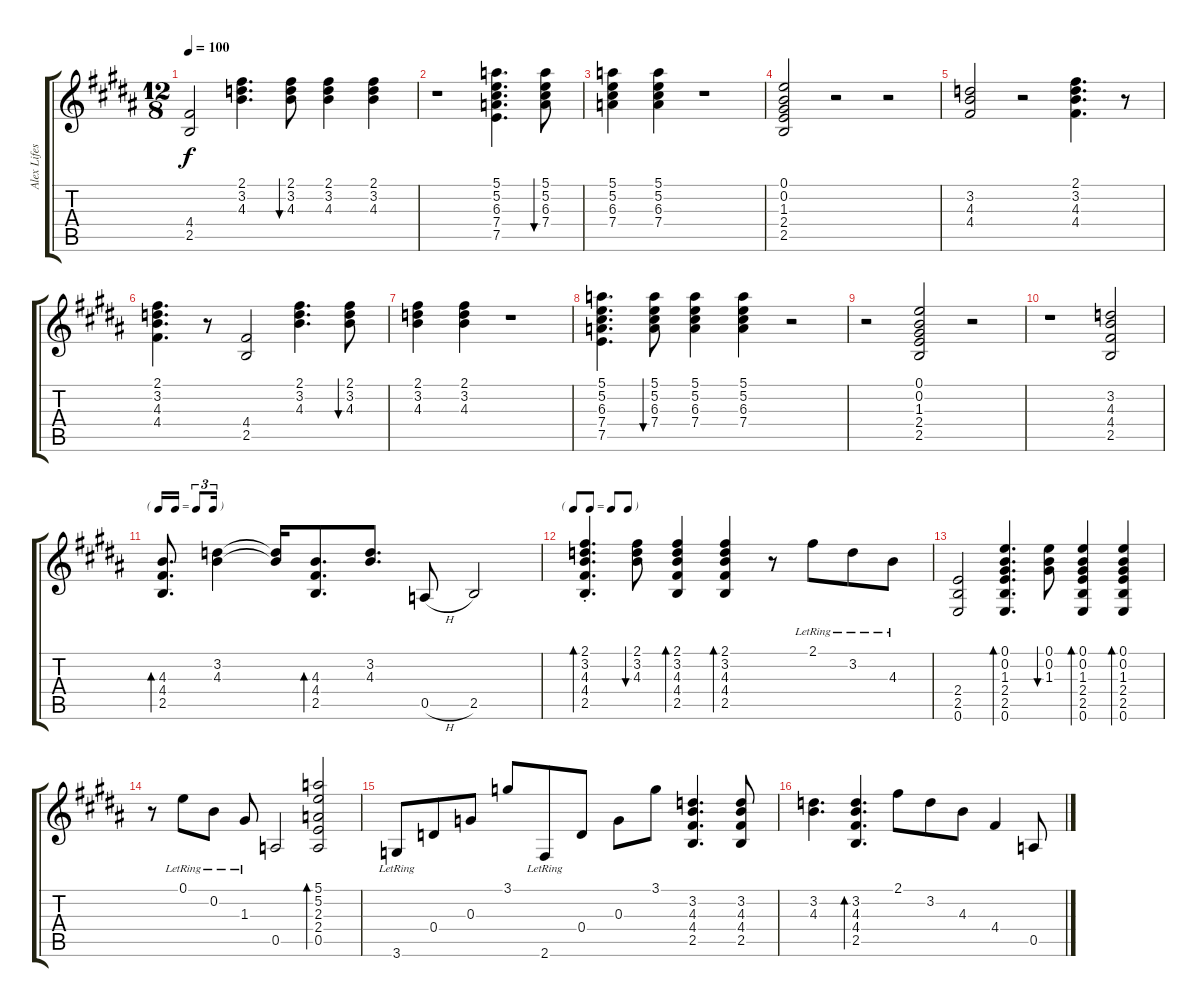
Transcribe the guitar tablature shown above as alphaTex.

\track ("Alex Lifeson Guitar" "Alex Lifes") {instrument electricguitarclean}
\staff {score tabs}
\tuning (E4 B3 G3 D3 A2 E2) {hide}
\ts (12 8)
\tempo 100
\clef g2
\ks b
(4.4 2.5).2{dy f} (2.1 3.2 4.3).4{d} (2.1 3.2 4.3).8{bu 60} (2.1 3.2 4.3).4 (2.1 3.2 4.3).4 |
r.1 (5.1 5.2 6.3 7.4 7.5).4{d} (5.1 5.2 6.3 7.4).8{bu 60} |
(5.1 5.2 6.3 7.4).4 (5.1 5.2 6.3 7.4).4 r.1 |
(0.1 0.2 1.3 2.4 2.5).2 r.2 r.2 |
(3.2 4.3 4.4).2 r.2 (2.1 3.2 4.3 4.4).4{d} r.8 |
(2.1 3.2 4.3 4.4).4{d} r.8 (4.4 2.5).2 (2.1 3.2 4.3).4{d} (2.1 3.2 4.3).8{bu 60} |
(2.1 3.2 4.3).4 (2.1 3.2 4.3).4 r.1 |
(5.1 5.2 6.3 7.4 7.5).4{d} (5.1 5.2 6.3 7.4).8{bu 60} (5.1 5.2 6.3 7.4).4 (5.1 5.2 6.3 7.4).4 r.2 |
r.2 (0.1 0.2 1.3 2.4 2.5).2 r.2 |
r.1 (3.2 4.3 4.4 2.5).2 |
\tf triplet16th
(4.3 4.4 2.5).8{d bd 480} (3.2 4.3).4 (3.2{t} 4.3{t}).16 (4.3 4.4 2.5).8{d bd 480} (3.2 4.3).8{d} 0.5{h}.8 2.5.2 |
\tf none
(2.1 3.2 4.3 4.4{st} 2.5).4{d bd 240} (2.1 3.2 4.3).8{bu 240} (2.1 3.2 4.3 4.4 2.5).4{bd 240} (2.1 3.2 4.3 4.4 2.5).4{bd 240} r.8 2.1{lr}.8 3.2{lr}.8 4.3{lr}.8 |
(2.4 2.5 0.6).2 (0.1 0.2 1.3 2.4 2.5 0.6).4{d bd 120} (0.1 0.2 1.3).8{bu 240} (0.1 0.2 1.3 2.4 2.5 0.6).4{bd 120} (0.1 0.2 1.3 2.4 2.5 0.6).4{bd 120} |
r.8 0.1{lr}.8 0.2{lr}.8 1.3{lr}.8 0.5.2 (5.1 5.2 2.3 2.4 0.5).2{bd 30} |
3.6{lr}.8 0.4.8 0.3.8 3.1.8 2.6{lr}.8 0.4.8 0.3.8 3.1.8 (3.2 4.3 4.4 2.5).4{d} (3.2 4.3 4.4 2.5).8 |
(3.2 4.3).4{d} (3.2 4.3 4.4 2.5).4{d bd 240} 2.1.8 3.2.8 4.3.8 4.4.4 0.5{h}.8
